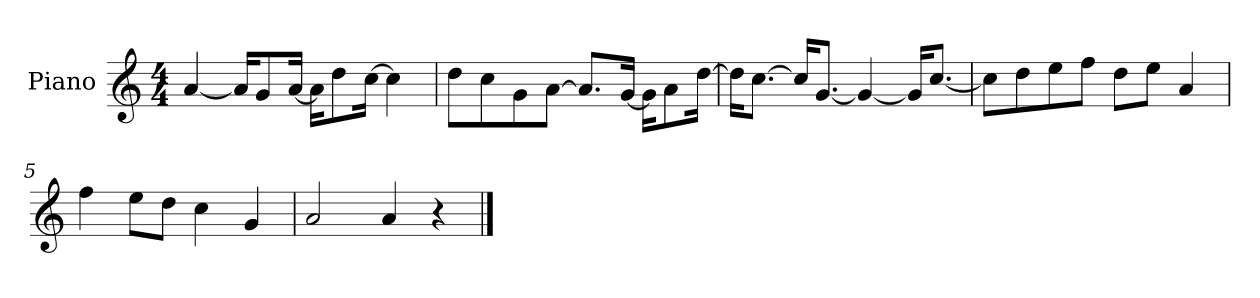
**kern
*part1
*staff1
*I"Piano
*I'P-no
*clefG2
*k[]
*M4/4
*MM90
=1
[4a/
16a/KL]
8g/
[16a/Jk
16a\KL]
8dd\
[16cc\Jk
4cc\]
=2
8dd\L
8cc\
8g\
[8a\J
8.a/L]
[16g/Jk
16g\KL]
8a\
[16dd\Jk
=3
16dd\KL]
[8.cc\J
16cc/KL]
[8.g/J
4g/_
16g/KL]
[8.cc/J
=4
8cc\L]
8dd\
8ee\
8ff\J
8dd\L
8ee\J
4a/
=5
4ff\
8ee\L
8dd\J
4cc\
4g/
!!LO:LB:g=z
=6
2a/
4a/
4r
==
*-
